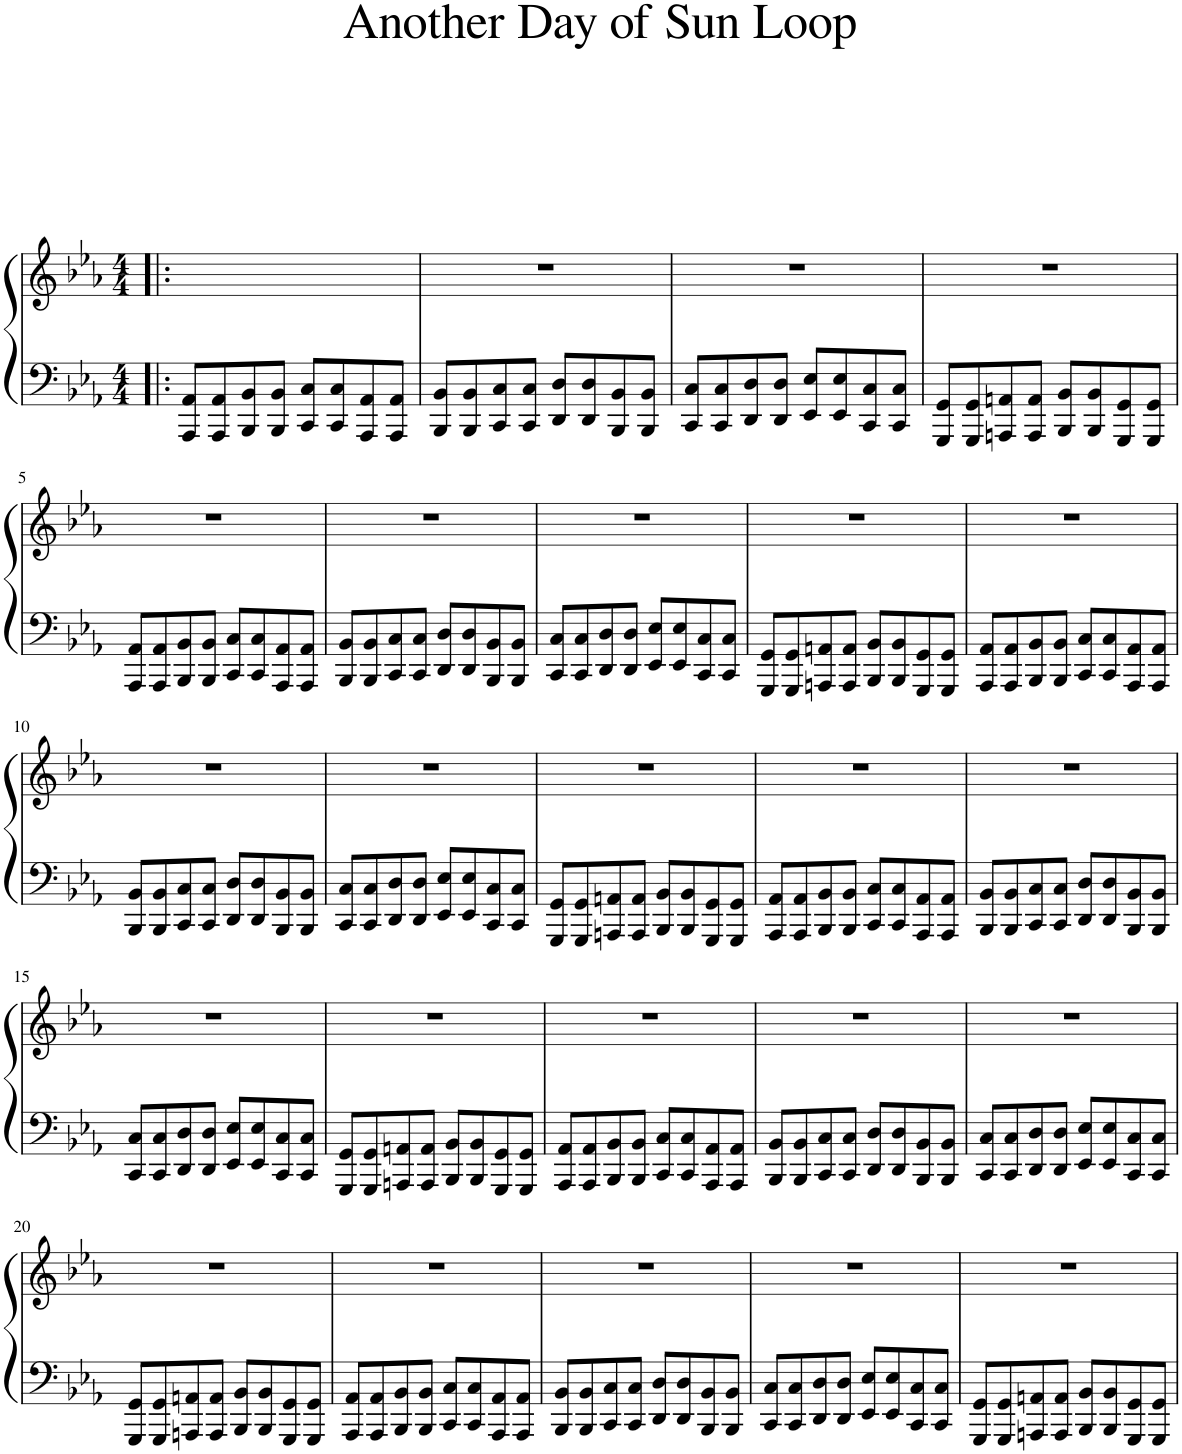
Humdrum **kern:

**kern	**kern
*part1	*part1
*staff2	*staff1
*I"Piano	*
*I'Pno.	*
*clefF4	*clefG2
*k[b-e-a-]	*k[b-e-a-]
*M4/4	*M4/4
=1!|:	=1!|:
8AAA-/ 8AA-/L	1ryy
8AAA-/ 8AA-/	.
8BBB-/ 8BB-/	.
8BBB-/ 8BB-/J	.
8CC/ 8C/L	.
8CC/ 8C/	.
8AAA-/ 8AA-/	.
8AAA-/ 8AA-/J	.
=2	=2
8BBB-/ 8BB-/L	1r
8BBB-/ 8BB-/	.
8CC/ 8C/	.
8CC/ 8C/J	.
8DD/ 8D/L	.
8DD/ 8D/	.
8BBB-/ 8BB-/	.
8BBB-/ 8BB-/J	.
=3	=3
8CC/ 8C/L	1r
8CC/ 8C/	.
8DD/ 8D/	.
8DD/ 8D/J	.
8EE-/ 8E-/L	.
8EE-/ 8E-/	.
8CC/ 8C/	.
8CC/ 8C/J	.
=4	=4
8GGG/ 8GG/L	1r
8GGG/ 8GG/	.
8AAAn/ 8AAn/	.
8AAA/ 8AA/J	.
8BBB-/ 8BB-/L	.
8BBB-/ 8BB-/	.
8GGG/ 8GG/	.
8GGG/ 8GG/J	.
!!LO:LB:g=z
=5	=5
8AAA-/ 8AA-/L	1r
8AAA-/ 8AA-/	.
8BBB-/ 8BB-/	.
8BBB-/ 8BB-/J	.
8CC/ 8C/L	.
8CC/ 8C/	.
8AAA-/ 8AA-/	.
8AAA-/ 8AA-/J	.
=6	=6
8BBB-/ 8BB-/L	1r
8BBB-/ 8BB-/	.
8CC/ 8C/	.
8CC/ 8C/J	.
8DD/ 8D/L	.
8DD/ 8D/	.
8BBB-/ 8BB-/	.
8BBB-/ 8BB-/J	.
=7	=7
8CC/ 8C/L	1r
8CC/ 8C/	.
8DD/ 8D/	.
8DD/ 8D/J	.
8EE-/ 8E-/L	.
8EE-/ 8E-/	.
8CC/ 8C/	.
8CC/ 8C/J	.
=8	=8
8GGG/ 8GG/L	1r
8GGG/ 8GG/	.
8AAAn/ 8AAn/	.
8AAA/ 8AA/J	.
8BBB-/ 8BB-/L	.
8BBB-/ 8BB-/	.
8GGG/ 8GG/	.
8GGG/ 8GG/J	.
=9	=9
8AAA-/ 8AA-/L	1r
8AAA-/ 8AA-/	.
8BBB-/ 8BB-/	.
8BBB-/ 8BB-/J	.
8CC/ 8C/L	.
8CC/ 8C/	.
8AAA-/ 8AA-/	.
8AAA-/ 8AA-/J	.
!!LO:LB:g=z
=10	=10
8BBB-/ 8BB-/L	1r
8BBB-/ 8BB-/	.
8CC/ 8C/	.
8CC/ 8C/J	.
8DD/ 8D/L	.
8DD/ 8D/	.
8BBB-/ 8BB-/	.
8BBB-/ 8BB-/J	.
=11	=11
8CC/ 8C/L	1r
8CC/ 8C/	.
8DD/ 8D/	.
8DD/ 8D/J	.
8EE-/ 8E-/L	.
8EE-/ 8E-/	.
8CC/ 8C/	.
8CC/ 8C/J	.
=12	=12
8GGG/ 8GG/L	1r
8GGG/ 8GG/	.
8AAAn/ 8AAn/	.
8AAA/ 8AA/J	.
8BBB-/ 8BB-/L	.
8BBB-/ 8BB-/	.
8GGG/ 8GG/	.
8GGG/ 8GG/J	.
=13	=13
8AAA-/ 8AA-/L	1r
8AAA-/ 8AA-/	.
8BBB-/ 8BB-/	.
8BBB-/ 8BB-/J	.
8CC/ 8C/L	.
8CC/ 8C/	.
8AAA-/ 8AA-/	.
8AAA-/ 8AA-/J	.
=14	=14
8BBB-/ 8BB-/L	1r
8BBB-/ 8BB-/	.
8CC/ 8C/	.
8CC/ 8C/J	.
8DD/ 8D/L	.
8DD/ 8D/	.
8BBB-/ 8BB-/	.
8BBB-/ 8BB-/J	.
!!LO:LB:g=z
=15	=15
8CC/ 8C/L	1r
8CC/ 8C/	.
8DD/ 8D/	.
8DD/ 8D/J	.
8EE-/ 8E-/L	.
8EE-/ 8E-/	.
8CC/ 8C/	.
8CC/ 8C/J	.
=16	=16
8GGG/ 8GG/L	1r
8GGG/ 8GG/	.
8AAAn/ 8AAn/	.
8AAA/ 8AA/J	.
8BBB-/ 8BB-/L	.
8BBB-/ 8BB-/	.
8GGG/ 8GG/	.
8GGG/ 8GG/J	.
=17	=17
8AAA-/ 8AA-/L	1r
8AAA-/ 8AA-/	.
8BBB-/ 8BB-/	.
8BBB-/ 8BB-/J	.
8CC/ 8C/L	.
8CC/ 8C/	.
8AAA-/ 8AA-/	.
8AAA-/ 8AA-/J	.
=18	=18
8BBB-/ 8BB-/L	1r
8BBB-/ 8BB-/	.
8CC/ 8C/	.
8CC/ 8C/J	.
8DD/ 8D/L	.
8DD/ 8D/	.
8BBB-/ 8BB-/	.
8BBB-/ 8BB-/J	.
=19	=19
8CC/ 8C/L	1r
8CC/ 8C/	.
8DD/ 8D/	.
8DD/ 8D/J	.
8EE-/ 8E-/L	.
8EE-/ 8E-/	.
8CC/ 8C/	.
8CC/ 8C/J	.
!!LO:LB:g=z
=20	=20
8GGG/ 8GG/L	1r
8GGG/ 8GG/	.
8AAAn/ 8AAn/	.
8AAA/ 8AA/J	.
8BBB-/ 8BB-/L	.
8BBB-/ 8BB-/	.
8GGG/ 8GG/	.
8GGG/ 8GG/J	.
=21	=21
8AAA-/ 8AA-/L	1r
8AAA-/ 8AA-/	.
8BBB-/ 8BB-/	.
8BBB-/ 8BB-/J	.
8CC/ 8C/L	.
8CC/ 8C/	.
8AAA-/ 8AA-/	.
8AAA-/ 8AA-/J	.
=22	=22
8BBB-/ 8BB-/L	1r
8BBB-/ 8BB-/	.
8CC/ 8C/	.
8CC/ 8C/J	.
8DD/ 8D/L	.
8DD/ 8D/	.
8BBB-/ 8BB-/	.
8BBB-/ 8BB-/J	.
=23	=23
8CC/ 8C/L	1r
8CC/ 8C/	.
8DD/ 8D/	.
8DD/ 8D/J	.
8EE-/ 8E-/L	.
8EE-/ 8E-/	.
8CC/ 8C/	.
8CC/ 8C/J	.
=24	=24
8GGG/ 8GG/L	1r
8GGG/ 8GG/	.
8AAAn/ 8AAn/	.
8AAA/ 8AA/J	.
8BBB-/ 8BB-/L	.
8BBB-/ 8BB-/	.
8GGG/ 8GG/	.
8GGG/ 8GG/J	.
=	=
*-	*-
